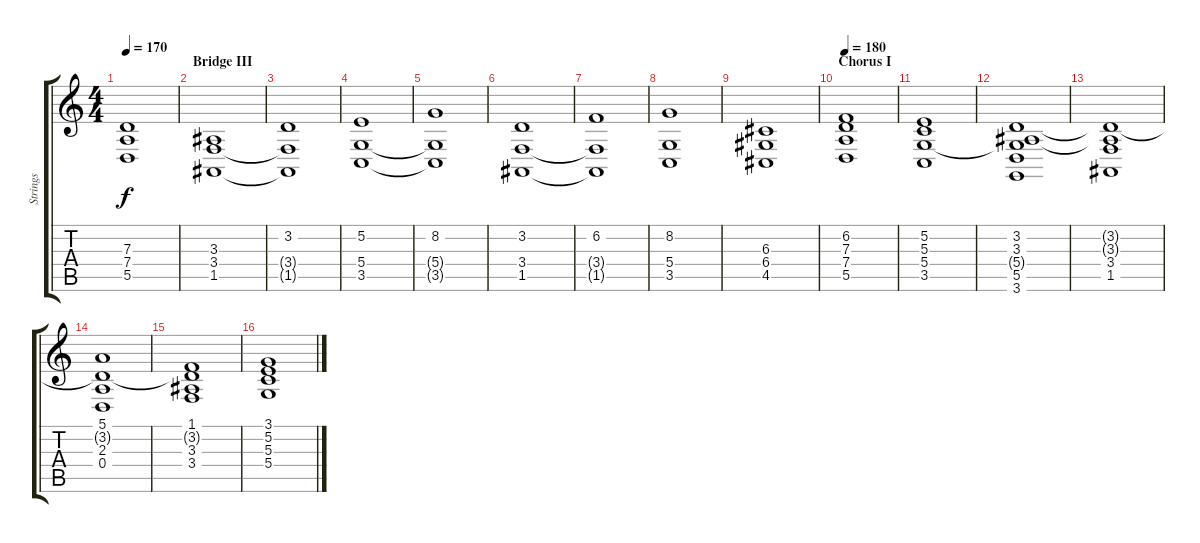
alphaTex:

\track ("Strings" "Strings") {instrument stringensemble1}
\staff {score tabs}
\tuning (E4 B3 G3 D3 A2 E2) {hide}
\ts (4 4)
\tempo 170
\clef g2
\ks c
(7.3{t} 7.4{t} 5.5{t}).1{dy f} |
\section ("" "Bridge III")
(3.3 3.4 1.5).1 |
(3.2 3.4{t} 1.5{t}).1 |
(5.2 5.4 3.5).1 |
(8.2 5.4{t} 3.5{t}).1 |
(3.2 3.4 1.5).1 |
(6.2 3.4{t} 1.5{t}).1 |
(8.2 5.4 3.5).1 |
(6.3 6.4 4.5).1 |
\section ("" "Chorus I")
\tempo 180
(6.2 7.3 7.4 5.5).1 |
(5.2 5.3 5.4 3.5).1 |
(3.2 3.3 5.4{t} 5.5 3.6).1 |
(3.2{t} 3.3{t} 3.4 1.5).1 |
(5.1 3.2{t} 2.3 0.4).1 |
(1.1 3.2{t} 3.3 3.4).1 |
(3.1 5.2 5.3 5.4).1
